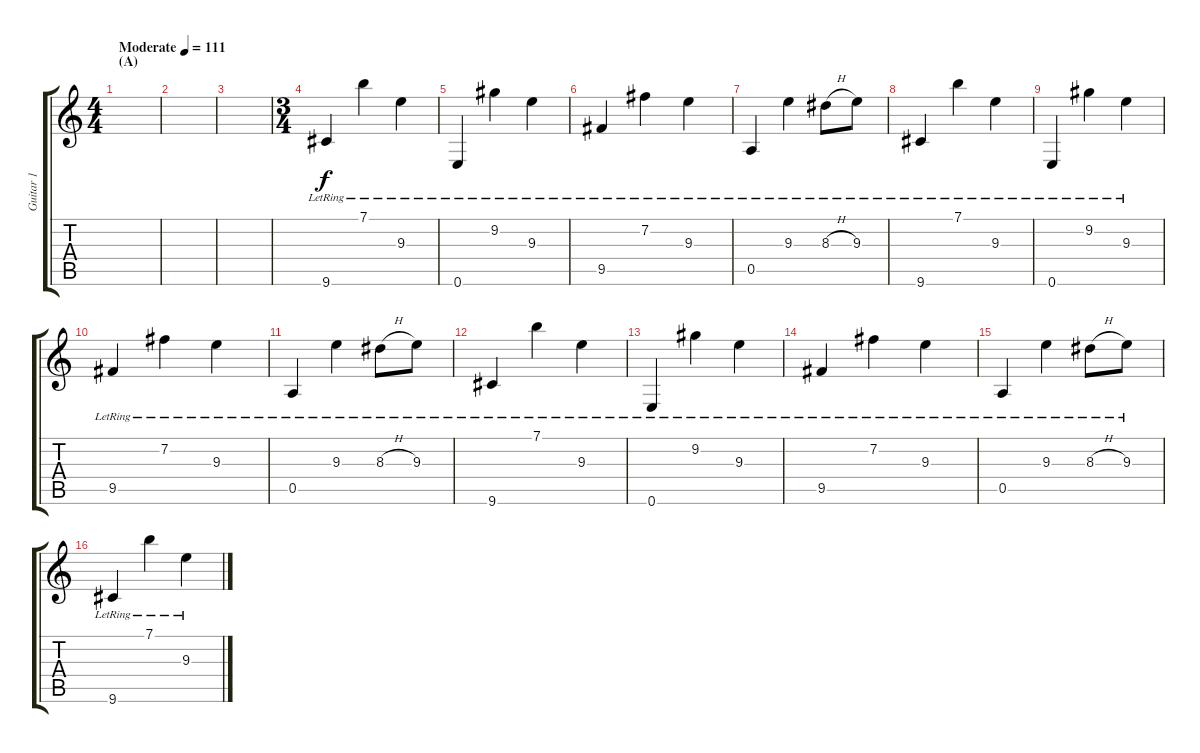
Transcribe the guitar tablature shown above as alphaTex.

\track ("Guitar 1" "Guitar 1") {instrument electricguitarjazz}
\staff {score tabs}
\tuning (E4 B3 G3 D3 A2 E2) {hide}
\ts (4 4)
\section ("" "(A)")
\tempo (111 "Moderate")
\clef g2
\ks c
|
|
|
\ts (3 4)
9.6{lr}.4 7.1{lr}.4 9.3{lr}.4 |
0.6{lr}.4 9.2{lr}.4 9.3{lr}.4 |
9.5{lr}.4 7.2{lr}.4 9.3{lr}.4 |
0.5{lr}.4 9.3{lr}.4 8.3{h lr}.8 9.3{lr}.8 |
9.6{lr}.4 7.1{lr}.4 9.3{lr}.4 |
0.6{lr}.4 9.2{lr}.4 9.3{lr}.4 |
9.5{lr}.4 7.2{lr}.4 9.3{lr}.4 |
0.5{lr}.4 9.3{lr}.4 8.3{h lr}.8 9.3{lr}.8 |
9.6{lr}.4 7.1{lr}.4 9.3{lr}.4 |
0.6{lr}.4 9.2{lr}.4 9.3{lr}.4 |
9.5{lr}.4 7.2{lr}.4 9.3{lr}.4 |
0.5{lr}.4 9.3{lr}.4 8.3{h lr}.8 9.3{lr}.8 |
9.6{lr}.4 7.1{lr}.4 9.3{lr}.4
